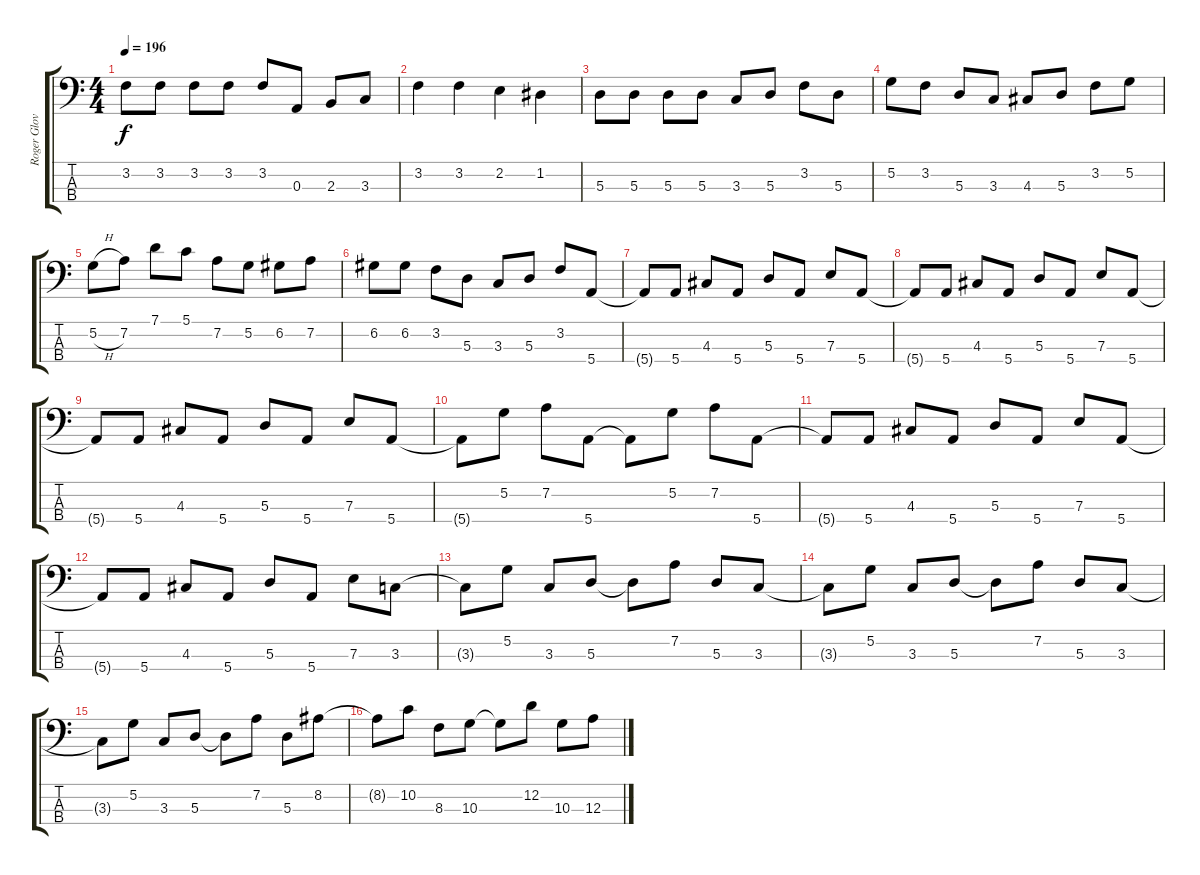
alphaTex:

\track ("Roger Glover" "Roger Glov") {instrument electricbassfinger}
\staff {score tabs}
\tuning (G2 D2 A1 E1) {hide}
\ts (4 4)
\tempo 196
\clef f4
\ks c
3.2.8{dy f} 3.2.8 3.2.8 3.2.8 3.2.8 0.3.8 2.3.8 3.3.8 |
3.2.4 3.2.4 2.2.4 1.2.4 |
5.3.8 5.3.8 5.3.8 5.3.8 3.3.8 5.3.8 3.2.8 5.3.8 |
5.2.8 3.2.8 5.3.8 3.3.8 4.3.8 5.3.8 3.2.8 5.2.8 |
5.2{h}.8 7.2.8 7.1.8 5.1.8 7.2.8 5.2.8 6.2.8 7.2.8 |
6.2.8 6.2.8 3.2.8 5.3.8 3.3.8 5.3.8 3.2.8 5.4.8 |
5.4{t}.8 5.4.8 4.3.8 5.4.8 5.3.8 5.4.8 7.3.8 5.4.8 |
5.4{t}.8 5.4.8 4.3.8 5.4.8 5.3.8 5.4.8 7.3.8 5.4.8 |
5.4{t}.8 5.4.8 4.3.8 5.4.8 5.3.8 5.4.8 7.3.8 5.4.8 |
5.4{t}.8 5.2.8 7.2.8 5.4.8 5.4{t}.8 5.2.8 7.2.8 5.4.8 |
5.4{t}.8 5.4.8 4.3.8 5.4.8 5.3.8 5.4.8 7.3.8 5.4.8 |
5.4{t}.8 5.4.8 4.3.8 5.4.8 5.3.8 5.4.8 7.3.8 3.3.8 |
3.3{t}.8 5.2.8 3.3.8 5.3.8 5.3{t}.8 7.2.8 5.3.8 3.3.8 |
3.3{t}.8 5.2.8 3.3.8 5.3.8 5.3{t}.8 7.2.8 5.3.8 3.3.8 |
3.3{t}.8 5.2.8 3.3.8 5.3.8 5.3{t}.8 7.2.8 5.3.8 8.2.8 |
8.2{t}.8 10.2.8 8.3.8 10.3.8 10.3{t}.8 12.2.8 10.3.8 12.3.8
